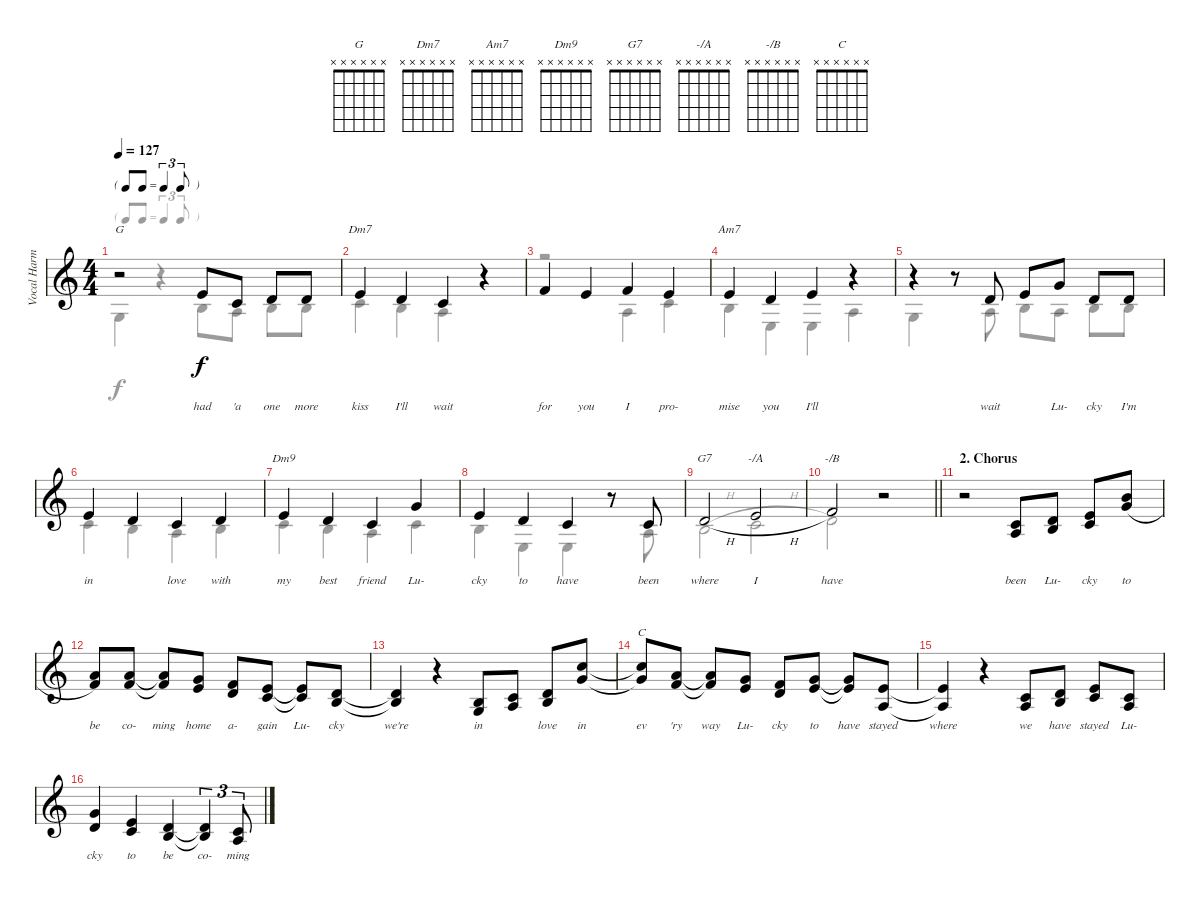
\track ("Vocal Harmonies" "Vocal Harm") {instrument flute}
\staff {score}
\tuning (E4 B3 G3 D3 A2 E2) {hide}
\chord ("G" x x x x x x)
\chord ("Dm7" x x x x x x)
\chord ("Am7" x x x x x x)
\chord ("Dm9" x x x x x x)
\chord ("G7" x x x x x x)
\chord ("-/A" x x x x x x)
\chord ("-/B" x x x x x x)
\chord ("C" x x x x x x)
\voice
\ts (4 4)
\tf triplet8th
\tempo 127
\clef g2
\ks c
r.2{ch "G" dy f} 5.2.8{lyrics (0 "had") lyrics (1 "") lyrics (2 "") lyrics (3 "") lyrics (4 "")} 1.2.8{lyrics (0 "'a") lyrics (1 "") lyrics (2 "") lyrics (3 "") lyrics (4 "")} 3.2.8{lyrics (0 "one") lyrics (1 "") lyrics (2 "") lyrics (3 "") lyrics (4 "")} 3.2.8{lyrics (0 "more") lyrics (1 "") lyrics (2 "") lyrics (3 "") lyrics (4 "")} |
5.2.4{ch "Dm7" lyrics (0 "kiss") lyrics (1 "") lyrics (2 "") lyrics (3 "") lyrics (4 "")} 3.2.4{lyrics (0 "I'll") lyrics (1 "") lyrics (2 "") lyrics (3 "") lyrics (4 "")} 1.2.4{lyrics (0 "wait") lyrics (1 "") lyrics (2 "") lyrics (3 "") lyrics (4 "")} r.4 |
6.2.4{lyrics (0 "for") lyrics (1 "") lyrics (2 "") lyrics (3 "") lyrics (4 "")} 5.2.4{lyrics (0 "you") lyrics (1 "") lyrics (2 "") lyrics (3 "") lyrics (4 "")} 6.2.4{lyrics (0 "I") lyrics (1 "") lyrics (2 "") lyrics (3 "") lyrics (4 "")} 5.2.4{lyrics (0 "pro-") lyrics (1 "") lyrics (2 "") lyrics (3 "") lyrics (4 "")} |
5.2.4{ch "Am7" lyrics (0 "mise") lyrics (1 "") lyrics (2 "") lyrics (3 "") lyrics (4 "")} 3.2.4{lyrics (0 "you") lyrics (1 "") lyrics (2 "") lyrics (3 "") lyrics (4 "")} 5.2.4{lyrics (0 "I'll") lyrics (1 "") lyrics (2 "") lyrics (3 "") lyrics (4 "")} r.4 |
r.4 r.8 3.2.8{lyrics (0 "wait") lyrics (1 "") lyrics (2 "") lyrics (3 "") lyrics (4 "")} 5.2.8{lyrics (0 "") lyrics (1 "") lyrics (2 "") lyrics (3 "") lyrics (4 "")} 3.1.8{lyrics (0 "Lu-") lyrics (1 "") lyrics (2 "") lyrics (3 "") lyrics (4 "")} 3.2.8{lyrics (0 "cky") lyrics (1 "") lyrics (2 "") lyrics (3 "") lyrics (4 "")} 3.2.8{lyrics (0 "I'm") lyrics (1 "") lyrics (2 "") lyrics (3 "") lyrics (4 "")} |
5.2.4{lyrics (0 "in") lyrics (1 "") lyrics (2 "") lyrics (3 "") lyrics (4 "")} 3.2.4{lyrics (0 "") lyrics (1 "") lyrics (2 "") lyrics (3 "") lyrics (4 "")} 1.2.4{lyrics (0 "love") lyrics (1 "") lyrics (2 "") lyrics (3 "") lyrics (4 "")} 3.2.4{lyrics (0 "with") lyrics (1 "") lyrics (2 "") lyrics (3 "") lyrics (4 "")} |
5.2.4{ch "Dm9" lyrics (0 "my") lyrics (1 "") lyrics (2 "") lyrics (3 "") lyrics (4 "")} 3.2.4{lyrics (0 "best") lyrics (1 "") lyrics (2 "") lyrics (3 "") lyrics (4 "")} 1.2.4{lyrics (0 "friend") lyrics (1 "") lyrics (2 "") lyrics (3 "") lyrics (4 "")} 3.1.4{lyrics (0 "Lu-") lyrics (1 "") lyrics (2 "") lyrics (3 "") lyrics (4 "")} |
5.2.4{lyrics (0 "cky") lyrics (1 "") lyrics (2 "") lyrics (3 "") lyrics (4 "")} 3.2.4{lyrics (0 "to") lyrics (1 "") lyrics (2 "") lyrics (3 "") lyrics (4 "")} 1.2.4{lyrics (0 "have") lyrics (1 "") lyrics (2 "") lyrics (3 "") lyrics (4 "")} r.8 1.2.8{lyrics (0 "been") lyrics (1 "") lyrics (2 "") lyrics (3 "") lyrics (4 "")} |
3.2{h}.2{ch "G7" lyrics (0 "where") lyrics (1 "") lyrics (2 "") lyrics (3 "") lyrics (4 "")} 5.2{h}.2{ch "-/A" lyrics (0 "I") lyrics (1 "") lyrics (2 "") lyrics (3 "") lyrics (4 "")} |
\barLineRight lightlight
6.2.2{ch "-/B" lyrics (0 "have") lyrics (1 "") lyrics (2 "") lyrics (3 "") lyrics (4 "")} r.2 |
\section ("" "2. Chorus")
r.2 (5.3 7.4).8{lyrics (0 "been") lyrics (1 "") lyrics (2 "") lyrics (3 "") lyrics (4 "")} (3.2 4.3).8{lyrics (0 "Lu-") lyrics (1 "") lyrics (2 "") lyrics (3 "") lyrics (4 "")} (5.2 5.3).8{lyrics (0 "cky") lyrics (1 "") lyrics (2 "") lyrics (3 "") lyrics (4 "")} (7.1{h} 8.2{h}).8{lyrics (0 "to") lyrics (1 "") lyrics (2 "") lyrics (3 "") lyrics (4 "")} |
(5.1 6.2).8{lyrics (0 "be") lyrics (1 "") lyrics (2 "") lyrics (3 "") lyrics (4 "")} (5.1 6.2).8{lyrics (0 "co-") lyrics (1 "") lyrics (2 "") lyrics (3 "") lyrics (4 "")} (5.1{t} 6.2{t}).8{lyrics (0 "ming") lyrics (1 "") lyrics (2 "") lyrics (3 "") lyrics (4 "")} (3.1 5.2).8{lyrics (0 "home") lyrics (1 "") lyrics (2 "") lyrics (3 "") lyrics (4 "")} (6.2 7.3).8{lyrics (0 "a-") lyrics (1 "") lyrics (2 "") lyrics (3 "") lyrics (4 "")} (5.2 5.3).8{lyrics (0 "gain") lyrics (1 "") lyrics (2 "") lyrics (3 "") lyrics (4 "")} (5.2{t} 5.3{t}).8{lyrics (0 "Lu-") lyrics (1 "") lyrics (2 "") lyrics (3 "") lyrics (4 "")} (3.2 4.3).8{lyrics (0 "cky") lyrics (1 "") lyrics (2 "") lyrics (3 "") lyrics (4 "")} |
(3.2{t} 4.3{t}).4{lyrics (0 "we're") lyrics (1 "") lyrics (2 "") lyrics (3 "") lyrics (4 "")} r.4 (4.3 5.4).8{lyrics (0 "in") lyrics (1 "") lyrics (2 "") lyrics (3 "") lyrics (4 "")} (5.3 7.4).8{lyrics (0 "") lyrics (1 "") lyrics (2 "") lyrics (3 "") lyrics (4 "")} (3.2 4.3).8{lyrics (0 "love") lyrics (1 "") lyrics (2 "") lyrics (3 "") lyrics (4 "")} (8.1 8.2).8{lyrics (0 "in") lyrics (1 "") lyrics (2 "") lyrics (3 "") lyrics (4 "")} |
(8.1{t} 8.2{t}).8{ch "C" lyrics (0 "ev") lyrics (1 "") lyrics (2 "") lyrics (3 "") lyrics (4 "")} (5.1 6.2).8{lyrics (0 "'ry") lyrics (1 "") lyrics (2 "") lyrics (3 "") lyrics (4 "")} (5.1{t} 6.2{t}).8{lyrics (0 "way") lyrics (1 "") lyrics (2 "") lyrics (3 "") lyrics (4 "")} (3.1 5.2).8{lyrics (0 "Lu-") lyrics (1 "") lyrics (2 "") lyrics (3 "") lyrics (4 "")} (6.2 7.3).8{lyrics (0 "cky") lyrics (1 "") lyrics (2 "") lyrics (3 "") lyrics (4 "")} (3.1 5.2).8{lyrics (0 "to") lyrics (1 "") lyrics (2 "") lyrics (3 "") lyrics (4 "")} (3.1{t} 5.2{t}).8{lyrics (0 "have") lyrics (1 "") lyrics (2 "") lyrics (3 "") lyrics (4 "")} (5.2 7.4).8{lyrics (0 "stayed") lyrics (1 "") lyrics (2 "") lyrics (3 "") lyrics (4 "")} |
(5.2{t} 7.4{t}).4{lyrics (0 "where") lyrics (1 "") lyrics (2 "") lyrics (3 "") lyrics (4 "")} r.4 (5.3 7.4).8{lyrics (0 "we") lyrics (1 "") lyrics (2 "") lyrics (3 "") lyrics (4 "")} (3.2 4.3).8{lyrics (0 "have") lyrics (1 "") lyrics (2 "") lyrics (3 "") lyrics (4 "")} (5.2 5.3).8{lyrics (0 "stayed") lyrics (1 "") lyrics (2 "") lyrics (3 "") lyrics (4 "")} (5.3 7.4).8{lyrics (0 "Lu-") lyrics (1 "") lyrics (2 "") lyrics (3 "") lyrics (4 "")} |
(8.2 7.3).4{lyrics (0 "cky") lyrics (1 "") lyrics (2 "") lyrics (3 "") lyrics (4 "")} (5.2 5.3).4{lyrics (0 "to") lyrics (1 "") lyrics (2 "") lyrics (3 "") lyrics (4 "")} (3.2 4.3).4{lyrics (0 "be") lyrics (1 "") lyrics (2 "") lyrics (3 "") lyrics (4 "")} (3.2{t} 4.3{t}).4{tu (3 2) lyrics (0 "co-") lyrics (1 "") lyrics (2 "") lyrics (3 "") lyrics (4 "")} (1.2{h} 2.3{h}).8{tu (3 2) lyrics (0 "ming") lyrics (1 "") lyrics (2 "") lyrics (3 "") lyrics (4 "")}
\voice
\clef g2
\ottava regular
\simile none
\ks c
5.4.4{dy f} r.4 4.3.8 2.3.8 4.3.8 4.3.8 |
5.3.4 4.3.4 2.3.4 r.4 |
r.2 7.4.4 5.3.4 |
4.3.4 2.4.4 2.4.4 2.3.4 |
5.4.4 r.8 7.4.8 9.4.8 7.4.8 4.3.8 4.3.8 |
5.3.4 4.3.4 2.3.4 4.3.4 |
5.3.4 4.3.4 2.3.4 1.2.4 |
4.3.4 2.4.4 2.4.4 r.8 2.3.8 |
4.3{h}.2 5.3{h}.2 |
\barLineRight lightlight
7.3.2 r.2 |
|
|
|
|
|
